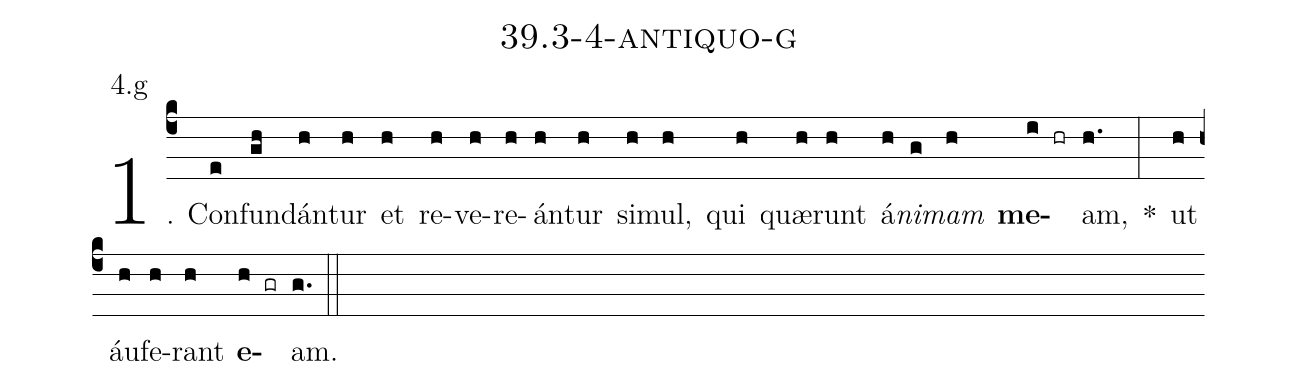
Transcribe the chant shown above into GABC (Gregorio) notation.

name: 39.3-4-antiquo-g;
annotation: 4.g;
%%
(c4)1. Con(e)fun(gh)dán(h)tur(h) et(h) re(h)ve(h)re(h)án(h)tur(h) si(h)mul,(h) qui(h) quæ(h)runt(h) á(h)<i>ni</i>(g)<i>mam</i>(h) <b>me</b>(i hr)am,(h.) *(:) ut(h) áu(h)fe(h)rant(h) <b>e</b>(h gr)am.(g.) (::)


%E(h) u(h) o(h) u(h) a(h) e.(g.) (::)
